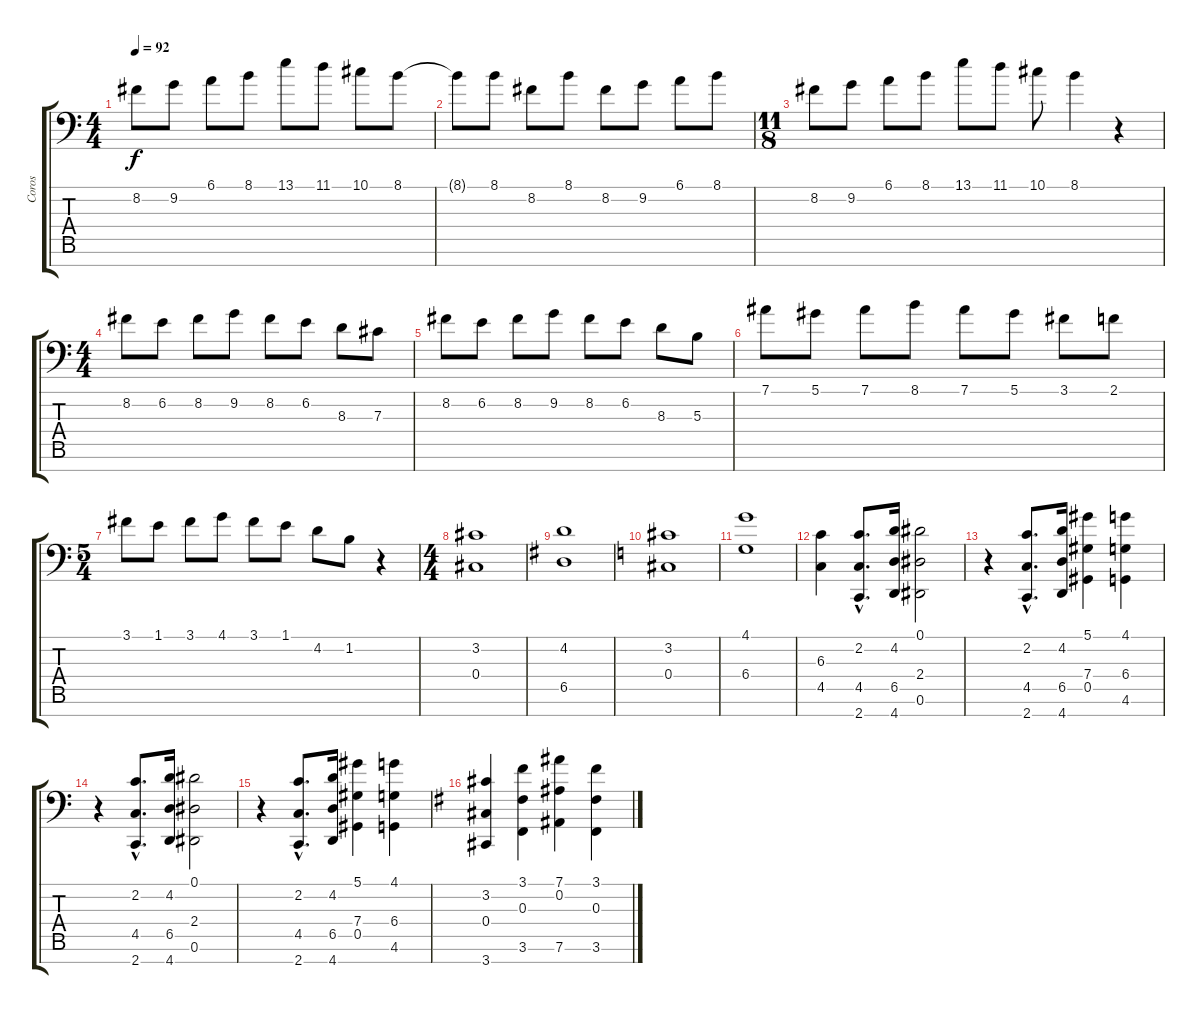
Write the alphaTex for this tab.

\track ("Coros" "Coros") {instrument pad4choir}
\staff {score tabs}
\tuning (Eb4 Bb3 Gb3 Db3 Ab2 Eb2 Bb1) {hide}
\ts (4 4)
\tempo 92
\clef f4
\ks c
8.2.8{dy f} 9.2.8 6.1.8 8.1.8 13.1.8 11.1.8 10.1.8 8.1.8 |
8.1{t}.8 8.1.8 8.2.8 8.1.8 8.2.8 9.2.8 6.1.8 8.1.8 |
\ts (11 8)
8.2.8 9.2.8 6.1.8 8.1.8 13.1.8 11.1.8 10.1.8 8.1.4 r.4 |
\ts (4 4)
8.2.8{volume 10 instrument choiraahs} 6.2.8 8.2.8 9.2.8 8.2.8 6.2.8 8.3.8 7.3.8 |
8.2.8 6.2.8 8.2.8 9.2.8 8.2.8 6.2.8 8.3.8 5.3.8 |
7.1.8 5.1.8 7.1.8 8.1.8 7.1.8 5.1.8 3.1.8 2.1.8 |
\ts (5 4)
3.1.8 1.1.8 3.1.8 4.1.8 3.1.8 1.1.8 4.2.8 1.2.8 r.4 |
\ts (4 4)
(3.2 0.4).1{volume 10 instrument pad4choir} |
\ks g
(4.2 6.5).1 |
\ks c
(3.2 0.4).1 |
(4.1 6.4).1 |
(6.3 4.5).4{volume 16 instrument choiraahs} (2.2{hac} 4.5{hac} 2.7{hac}).8{d} (4.2 6.5 4.7).16 (0.1 2.4 0.6).2 |
r.4 (2.2{hac} 4.5{hac} 2.7{hac}).8{d} (4.2 6.5 4.7).16 (5.1 7.4 0.5).4 (4.1 6.4 4.6).4 |
r.4 (2.2{hac} 4.5{hac} 2.7{hac}).8{d} (4.2 6.5 4.7).16 (0.1 2.4 0.6).2 |
r.4 (2.2{hac} 4.5{hac} 2.7{hac}).8{d} (4.2 6.5 4.7).16 (5.1 7.4 0.5).4 (4.1 6.4 4.6).4 |
\ks g
(3.2 0.4 3.7).4 (3.1 0.3 3.6).4 (7.1 0.2 7.6).4 (3.1 0.3 3.6).4
